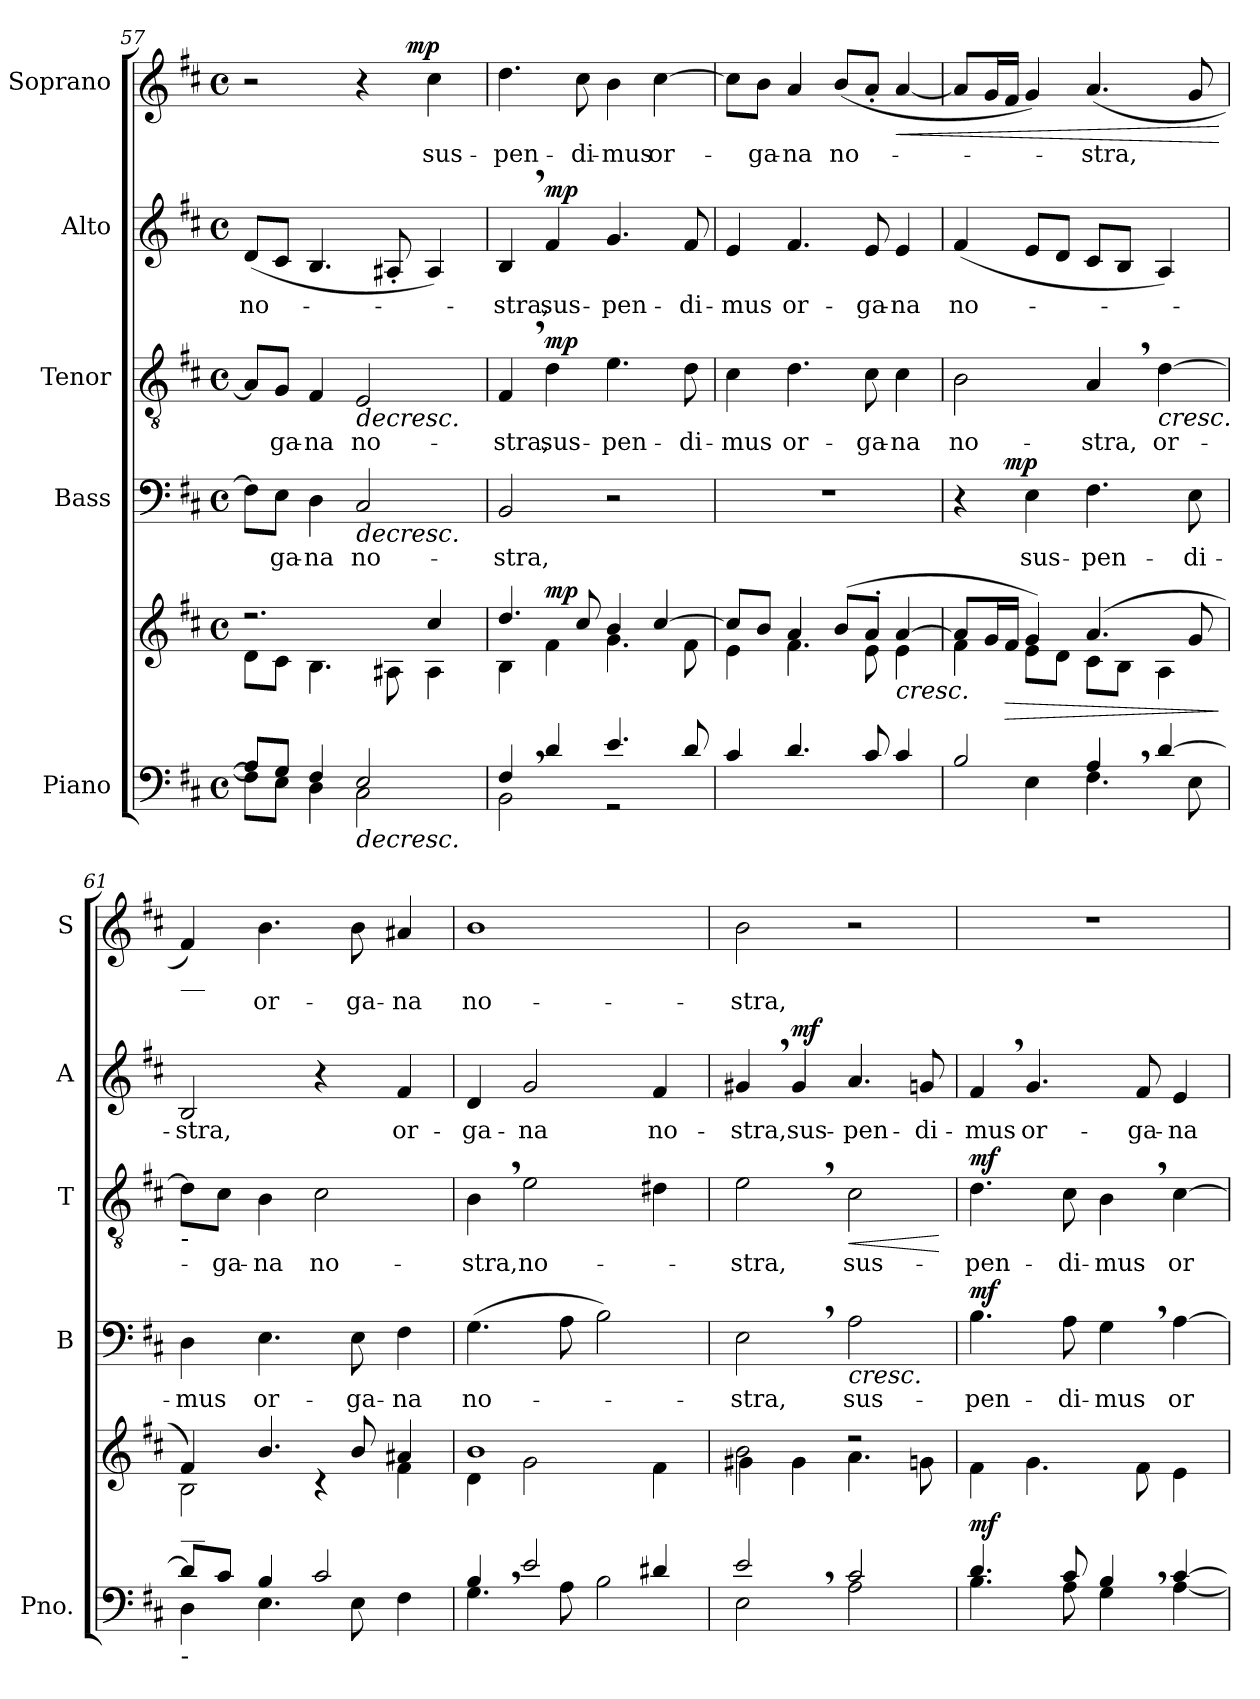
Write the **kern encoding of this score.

**kern	**kern	**dynam	**kern	**text	**dynam	**kern	**text	**dynam	**kern	**text	**dynam	**kern	**text	**dynam
*part5	*part5	*part5	*part4	*part4	*part4	*part3	*part3	*part3	*part2	*part2	*part2	*part1	*part1	*part1
*staff6	*staff5	*staff5/6	*staff4	*staff4	*staff4	*staff3	*staff3	*staff3	*staff2	*staff2	*staff2	*staff1	*staff1	*staff1
*I"Piano	*	*	*I"Bass	*	*	*I"Tenor	*	*	*I"Alto	*	*	*I"Soprano	*	*
*I'Pno.	*	*	*I'B	*	*	*I'T	*	*	*I'A	*	*	*I'S	*	*
!!LO:PB:g=z
*clefF4	*clefG2	*	*clefF4	*	*	*clefGv2	*	*	*clefG2	*	*	*clefG2	*	*
*k[f#c#]	*k[f#c#]	*	*k[f#c#]	*	*	*k[f#c#]	*	*	*k[f#c#]	*	*	*k[f#c#]	*	*
*D:	*D:	*	*D:	*	*	*D:	*	*	*D:	*	*	*D:	*	*
*M4/4	*M4/4	*	*M4/4	*	*	*M4/4	*	*	*M4/4	*	*	*M4/4	*	*
*met(c)	*met(c)	*	*met(c)	*	*	*met(c)	*	*	*met(c)	*	*	*met(c)	*	*
=57	=57	=57	=57	=57	=57	=57	=57	=57	=57	=57	=57	=57	=57	=57
*^	*^	*	*	*	*	*	*	*	*	*	*	*	*	*
!	!	!	!	!	!	!	!	!	!	!	!	!LO:LY:b	!	!	!	!
*	*	*	*	*	*	*	*	*	*	*	*	*	*	*^	*	*
8A/L]	8F#\L]	2.r	8d\L	.	8F#\L]	.	.	8A/L]	.	.	(<8d/L	no-	.	2r	2ryy	.	.
!	!	!	!	!	!	!LO:LY:b	!	!	!LO:LY:b	!	!	!	!	!	!	!	!
8G/J	8E\J	.	8c#\J	.	8E\J	-ga-	.	8G/J	-ga-	.	8c#/J	.	.	.	.	.	.
!	!	!	!	!	!	!LO:LY:b	!	!	!LO:LY:b	!	!	!	!	!	!	!	!
4F#/	4D\	.	4.B\	.	4D\	-na	.	4F#/	-na	.	4.B/	.	.	.	.	.	.
!	!	!	!	!LO:HP:b=2	!	!LO:LY:b	!LO:HP:b	!	!LO:LY:b	!LO:HP:b	!	!	!	!	!	!	!
2E/	2C#\	.	.	>	2C#/	no-	>	2E/	no-	>	.	.	.	4r	8.ryy	.	.
.	.	.	8A#X\	.	.	.	.	.	.	.	8A#X'/	.	.	.	.	.	.
!	!	!	!	!	!	!	!	!	!	!	!	!	!	!	!	!	!LO:DY:a
.	.	.	.	.	.	.	.	.	.	.	.	.	.	.	4ryy	.	mp
!	!	!	!	!	!	!	!	!	!	!	!	!	!	!	!	!LO:LY:b	!
.	.	4cc#/	4A#\	.	.	.	.	.	.	.	4A#/)	.	.	4cc#\	.	sus-	.
.	.	.	.	.	.	.	.	.	.	.	.	.	.	.	16ryy	.	.
=58	=58	=58	=58	=58	=58	=58	=58	=58	=58	=58	=58	=58	=58	=58	=58	=58	=58
!	!	!	!	!	!	!LO:LY:b	!	!	!LO:LY:b	!	!	!LO:LY:b	!	!	!	!LO:LY:b	!
*	*	*	*	*	*	*	*	*	*	*	*	*	*	*v	*v	*	*
4F#,/	2BB\	4.dd/	4B\	.	2BB/	-stra,	.	4F#,/	-stra,	.	4B,/	-stra,	.	4.dd\	-pen-	.
!	!	!	!	!LO:DY:a	!	!	!	!	!LO:LY:b	!LO:DY:a	!	!LO:LY:b	!LO:DY:a	!	!	!
4d/	.	.	4f#\	mp	.	.	.	4d\	sus-	mp	4f#/	sus-	mp	.	.	.
!	!	!	!	!	!	!	!	!	!	!	!	!	!	!	!LO:LY:b	!
.	.	8cc#/	.	.	.	.	.	.	.	.	.	.	.	8cc#\	-di-	.
!	!	!	!	!	!	!	!	!	!LO:LY:b	!	!	!LO:LY:b	!	!	!LO:LY:b	!
4.e/	2r	4b/	4.g\	.	2r	.	.	4.e\	-pen-	.	4.g/	-pen-	.	4b\	-mus	.
!	!	!	!	!	!	!	!	!	!	!	!	!	!	!	!LO:LY:b	!
.	.	[4cc#/	.	.	.	.	.	.	.	.	.	.	.	[4cc#\	or-	.
!	!	!	!	!	!	!	!	!	!LO:LY:b	!	!	!LO:LY:b	!	!	!	!
8d/	.	.	8f#\	.	.	.	.	8d\	-di-	.	8f#/	-di-	.	.	.	.
*v	*v	*	*	*	*	*	*	*	*	*	*	*	*	*	*	*
=59	=59	=59	=59	=59	=59	=59	=59	=59	=59	=59	=59	=59	=59	=59	=59
!	!	!	!	!	!	!	!	!LO:LY:b	!	!	!LO:LY:b	!	!	!	!
4c#/	8cc#/L]	4e\	.	1r	.	.	4c#\	-mus	.	4e/	-mus	.	8cc#\L]	.	.
!	!	!	!	!	!	!	!	!	!	!	!	!	!	!LO:LY:b	!
.	8b/J	.	.	.	.	.	.	.	.	.	.	.	8b\J	-ga-	.
!	!	!	!	!	!	!	!	!LO:LY:b	!	!	!LO:LY:b	!	!	!LO:LY:b	!
4.d/	4a/	4.f#\	.	.	.	.	4.d\	or-	.	4.f#/	or-	.	4a/	-na	.
!	!	!	!	!	!	!	!	!	!	!	!	!	!	!LO:LY:b	!
.	(<8b/L	.	.	.	.	.	.	.	.	.	.	.	(<8b/L	no-	.
!	!	!	!	!	!	!	!	!LO:LY:b	!	!	!LO:LY:b	!	!	!	!
8c#/	8a'/J	8e\	.	.	.	.	8c#\	-ga-	.	8e/	-ga-	.	8a'/J	.	.
!	!	!	!LO:HP:b	!	!	!	!	!LO:LY:b	!	!	!LO:LY:b	!	!	!	!LO:HP:b
4c#/	[4a/	4e\	<	.	.	.	4c#\	-na	.	4e/	-na	.	[4a/	.	<
=60	=60	=60	=60	=60	=60	=60	=60	=60	=60	=60	=60	=60	=60	=60	=60
*^	*	*	*	*	*	*	*	*	*	*	*	*	*	*	*
!	!	!	!	!	!	!	!	!	!LO:LY:b	!	!	!LO:LY:b	!	!	!	!
*	*	*	*	*	*^	*	*	*	*	*	*	*	*	*	*	*
2B/	4ryy	8a/L]	4f#\	.	4r	8.ryy	.	.	2B\	no-	.	(<4f#/	no-	.	8a/L]	.	.
.	.	16g/L	.	]	.	.	.	.	.	.	.	.	.	.	16g/L	.	.
!	!	!	!	!LO:HP:b	!	!	!	!LO:DY:a	!	!	!	!	!	!	!	!	!
.	.	16f#/JJ	.	>	.	2ryy	.	mp	.	.	.	.	.	.	16f#/JJ	.	.
!	!	!	!	!	!	!	!LO:LY:b	!	!	!	!	!	!	!	!	!	!
.	4E\	4g/)	8e\L	.	4E\	.	sus-	.	.	.	.	8e/L	.	.	4g/)	.	.
.	.	.	8d\J	.	.	.	.	.	.	.	.	8d/J	.	.	.	.	.
!	!	!	!	!	!	!	!LO:LY:b	!	!	!LO:LY:b	!	!	!	!	!	!LO:LY:b	!
4A,/	4.F#\	(<4.a/	8c#\L	.	4.F#\	.	-pen-	.	4A,/	-stra,	.	8c#/L	.	.	(<4.a/	-stra,	.
.	.	.	8B\J	.	.	.	.	.	.	.	.	8B/J	.	.	.	.	.
.	.	.	.	.	.	4ryy	.	.	.	.	.	.	.	.	.	.	.
!	!	!	!	!	!	!	!	!	!	!LO:LY:b	!LO:HP:b	!	!	!	!	!	!
[4d/	.	.	4A\	.	.	.	.	.	[4d\	or-	<	4A/)	.	.	.	.	.
!	!	!	!	!	!	!	!LO:LY:b	!	!	!	!	!	!	!	!	!	!
.	8E\	8g/	.	.	8E\	.	-di-	.	.	.	.	.	.	.	8g/	.	.
.	.	.	.	.	.	16ryy	.	.	.	.	.	.	.	.	.	.	.
*v	*v	*	*	*	*	*	*	*	*	*	*	*	*	*	*	*	*
*	*v	*v	*	*	*	*	*	*	*	*	*	*	*	*	*	*
.	.	] [	.	.	.	.	.	.	]	.	.	.	.	.	[
=61	=61	=61	=61	=61	=61	=61	=61	=61	=61	=61	=61	=61	=61	=61	=61
*^	*^	*	*	*	*	*	*	*	*	*	*	*	*	*	*
!	!	!	!	!	!	!	!	!	!	!	!	!	!	!	!LO:TX:b:t=__	!	!
!	!	!	!	!	!	!	!	!	!LO:TX:b:t=-	!	!	!	!	!	!	!	!
!	!	!LO:TX:b:t=__	!	!	!	!	!	!	!	!	!	!	!	!	!	!	!
!LO:TX:b:t=-	!	!	!	!	!	!	!	!	!	!	!	!	!	!	!	!	!
!	!	!	!	!	!	!	!LO:LY:b	!	!	!	!	!	!LO:LY:b	!	!	!	!
*	*	*	*	*	*v	*v	*	*	*	*	*	*	*	*	*	*	*
8d/L]	4D\	4f#/)	2B\	.	4D\	-mus	.	8d\L]	.	.	2B/	-stra,	.	4f#/)	.	.
!	!	!	!	!	!	!	!	!	!LO:LY:b	!	!	!	!	!	!	!
8c#/J	.	.	.	.	.	.	.	8c#\J	-ga-	.	.	.	.	.	.	.
!	!	!	!	!	!	!LO:LY:b	!	!	!LO:LY:b	!	!	!	!	!	!LO:LY:b	!
4B/	4.E\	4.b/	.	.	4.E\	or-	.	4B\	-na	.	.	.	.	4.b\	or-	.
!	!	!	!	!	!	!	!	!	!LO:LY:b	!	!	!	!	!	!	!
2c#/	.	.	4r	.	.	.	.	2c#\	no-	.	4r	.	.	.	.	.
!	!	!	!	!	!	!LO:LY:b	!	!	!	!	!	!	!	!	!LO:LY:b	!
.	8E\	8b/	.	.	8E\	-ga-	.	.	.	.	.	.	.	8b\	-ga-	.
!	!	!	!	!	!	!LO:LY:b	!	!	!	!	!	!LO:LY:b	!	!	!LO:LY:b	!
.	4F#\	4a#X/	4f#\	.	4F#\	-na	.	.	.	.	4f#/	or-	.	4a#X/	-na	.
!!LO:PB:g=z
=62	=62	=62	=62	=62	=62	=62	=62	=62	=62	=62	=62	=62	=62	=62	=62	=62
!	!	!	!	!	!	!LO:LY:b	!	!	!LO:LY:b	!	!	!LO:LY:b	!	!	!LO:LY:b	!
4B,/	4.G\	1b	4d\	.	(>4.G\	no-	.	4B,\	-stra,	.	4d/	-ga-	.	1b	no-	.
!	!	!	!	!	!	!	!	!	!LO:LY:b	!	!	!LO:LY:b	!	!	!	!
2e/	.	.	2g\	.	.	.	.	2e\	no-	.	2g/	-na	.	.	.	.
.	8A\	.	.	.	8A\	.	.	.	.	.	.	.	.	.	.	.
.	2B\	.	.	.	2B\)	.	.	.	.	.	.	.	.	.	.	.
!	!	!	!	!	!	!	!	!	!	!	!	!LO:LY:b	!	!	!	!
4d#X/	.	.	4f#\	.	.	.	.	4d#X\	.	.	4f#/	no-	.	.	.	.
=63	=63	=63	=63	=63	=63	=63	=63	=63	=63	=63	=63	=63	=63	=63	=63	=63
!	!	!	!	!	!	!LO:LY:b	!	!	!LO:LY:b	!	!	!LO:LY:b	!	!	!LO:LY:b	!
2e,/	2E\	2b\	4g#X\	.	2E,\	-stra,	.	2e,\	-stra,	.	4g#X,/	-stra,	.	2b\	-stra,	.
!	!	!	!	!	!	!	!	!	!	!	!	!LO:LY:b	!LO:DY:a	!	!	!
.	.	.	4g#\	.	.	.	.	.	.	.	4g#/	sus-	mf	.	.	.
!	!	!	!	!	!	!LO:LY:b	!LO:HP:b	!	!LO:LY:b	!LO:HP:b	!	!LO:LY:b	!	!	!	!
2c#/	2A\	2r	4.a\	.	2A\	sus-	<	2c#\	sus-	<	4.a/	-pen-	.	2r	.	.
!	!	!	!	!	!	!	!	!	!	!	!	!LO:LY:b	!	!	!	!
.	.	.	8gn\	.	.	.	.	.	.	.	8gn/	-di-	.	.	.	.
*v	*v	*	*	*	*	*	*	*	*	*	*	*	*	*	*	*
*	*v	*v	*	*	*	*	*	*	*	*	*	*	*	*	*
.	.	.	.	.	]	.	.	[	.	.	.	.	.	.
=64	=64	=64	=64	=64	=64	=64	=64	=64	=64	=64	=64	=64	=64	=64
*^	*^	*	*	*	*	*	*	*	*	*	*	*	*	*
!	!	!	!	!LO:DY:a=2	!	!LO:LY:b	!LO:DY:a	!	!LO:LY:b	!LO:DY:a	!	!LO:LY:b	!	!	!	!
4.d/	4.B\	1ryy	4f#\	mf	4.B\	-pen-	mf	4.d\	-pen-	mf	4f#,/	-mus	.	1r	.	.
!	!	!	!	!	!	!	!	!	!	!	!	!LO:LY:b	!	!	!	!
.	.	.	4.g\	.	.	.	.	.	.	.	4.g/	or-	.	.	.	.
!	!	!	!	!	!	!LO:LY:b	!	!	!LO:LY:b	!	!	!	!	!	!	!
8c#/	8A\	.	.	.	8A\	-di-	.	8c#\	-di-	.	.	.	.	.	.	.
!	!	!	!	!	!	!LO:LY:b	!	!	!LO:LY:b	!	!	!	!	!	!	!
4B,/	4G\	.	.	.	4G,\	-mus	.	4B,\	-mus	.	.	.	.	.	.	.
!	!	!	!	!	!	!	!	!	!	!	!	!LO:LY:b	!	!	!	!
.	.	.	8f#\	.	.	.	.	.	.	.	8f#/	-ga-	.	.	.	.
!	!	!	!	!	!	!LO:LY:b	!	!	!LO:LY:b	!	!	!LO:LY:b	!	!	!	!
[4c#/	[4A\	.	4e\	.	[4A\	or-	.	[4c#\	or-	.	4e/	-na	.	.	.	.
*v	*v	*	*	*	*	*	*	*	*	*	*	*	*	*	*	*
*	*v	*v	*	*	*	*	*	*	*	*	*	*	*	*	*
.	.	.	.	.	[	.	.	[	.	.	.	.	.	.
=	=	=	=	=	=	=	=	=	=	=	=	=	=	=
*-	*-	*-	*-	*-	*-	*-	*-	*-	*-	*-	*-	*-	*-	*-
